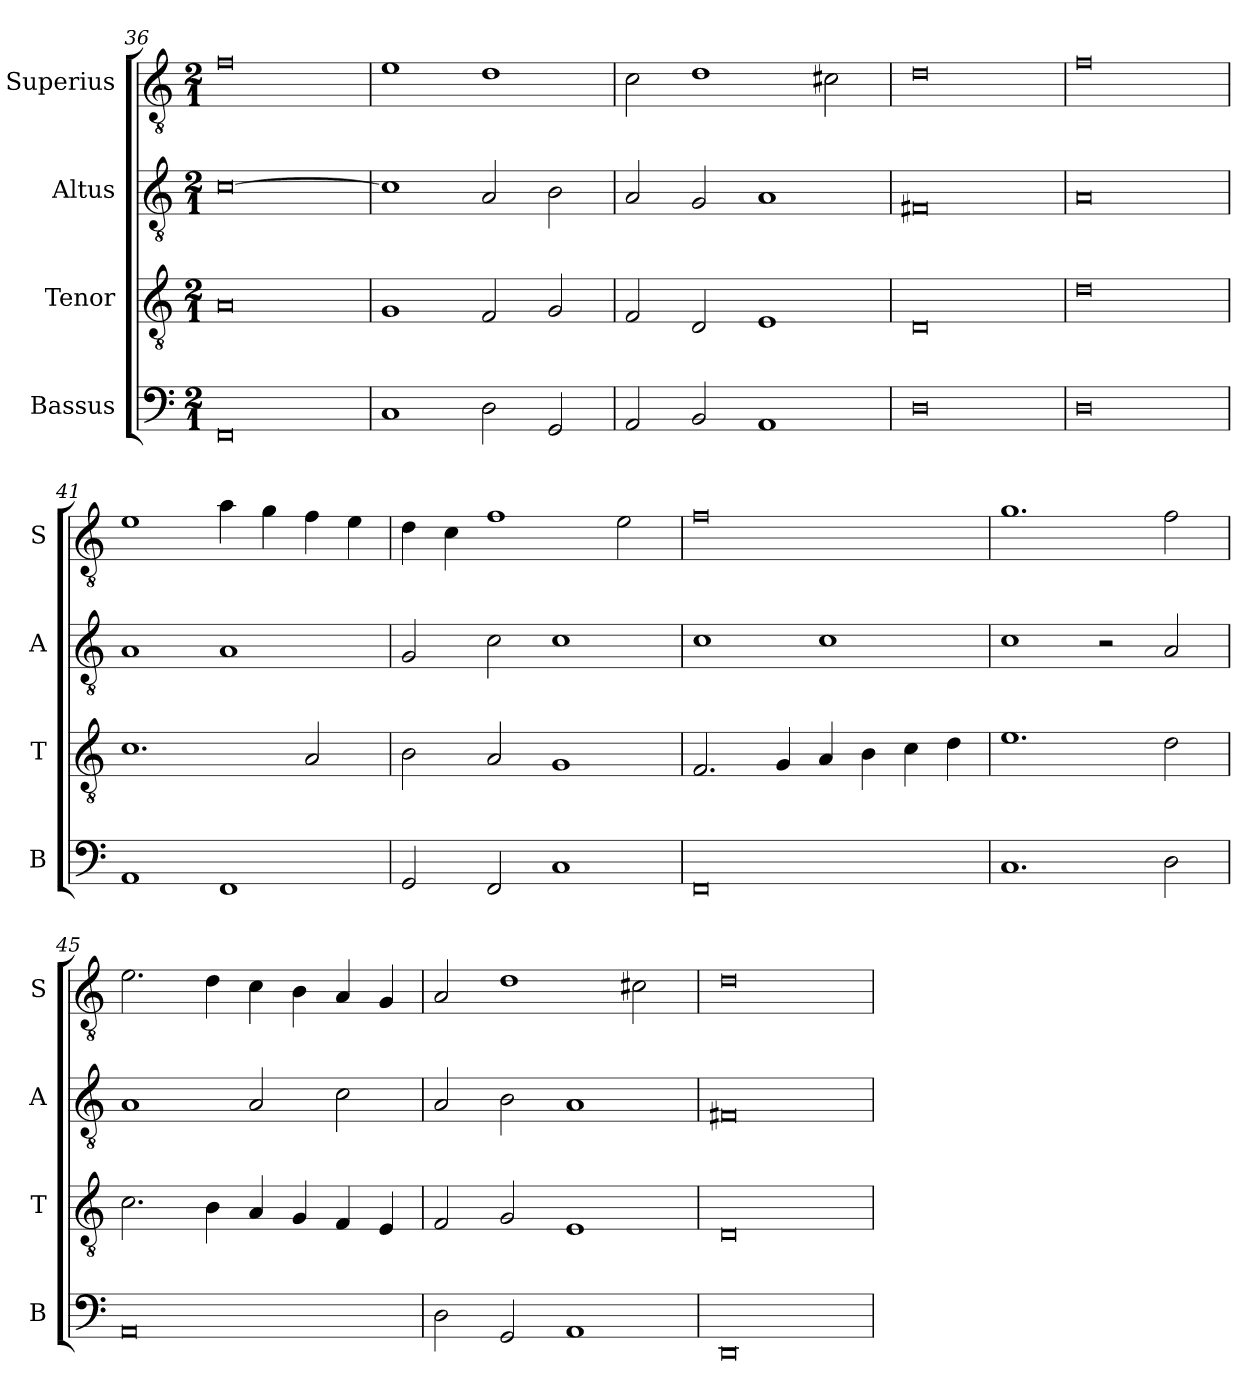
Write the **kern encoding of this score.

**kern	**kern	**kern	**kern
*part4	*part3	*part2	*part1
*staff4	*staff3	*staff2	*staff1
*I"Bassus	*I"Tenor	*I"Altus	*I"Superius
*I'B	*I'T	*I'A	*I'S
*clefF4	*clefGv2	*clefGv2	*clefGv2
*k[]	*k[]	*k[]	*k[]
*C:	*C:	*C:	*C:
*M2/1	*M2/1	*M2/1	*M2/1
=36	=36	=36	=36
0FF	0A	[0c	0f
=37	=37	=37	=37
1C	1G	1c]	1e
2D	2F	2A	1d
2GG	2G	2B	.
=38	=38	=38	=38
2AA	2F	2A	2c
2BB	2D	2G	1d
1AA	1E	1A	.
.	.	.	2c#X
=39	=39	=39	=39
0D	0D	0F#X	0d
=40	=40	=40	=40
0D	0d	0A	0f
=41	=41	=41	=41
1AA	1.c	1A	1e
1FF	.	1A	4a
.	.	.	4g
.	2A	.	4f
.	.	.	4e
=42	=42	=42	=42
2GG	2B	2G	4d
.	.	.	4c
2FF	2A	2c	1f
1C	1G	1c	.
.	.	.	2e
=43	=43	=43	=43
0FF	2.F	1c	0f
.	4G	.	.
.	4A	1c	.
.	4B	.	.
.	4c	.	.
.	4d	.	.
=44	=44	=44	=44
1.C	1.e	1c	1.g
.	.	2r	.
2D	2d	2A	2f
=45	=45	=45	=45
0AA	2.c	1A	2.e
.	4B	.	4d
.	4A	2A	4c
.	4G	.	4B
.	4F	2c	4A
.	4E	.	4G
=46	=46	=46	=46
2D	2F	2A	2A
2GG	2G	2B	1d
1AA	1E	1A	.
.	.	.	2c#X
=47	=47	=47	=47
0DD	0D	0F#X	0d
=	=	=	=
*-	*-	*-	*-
